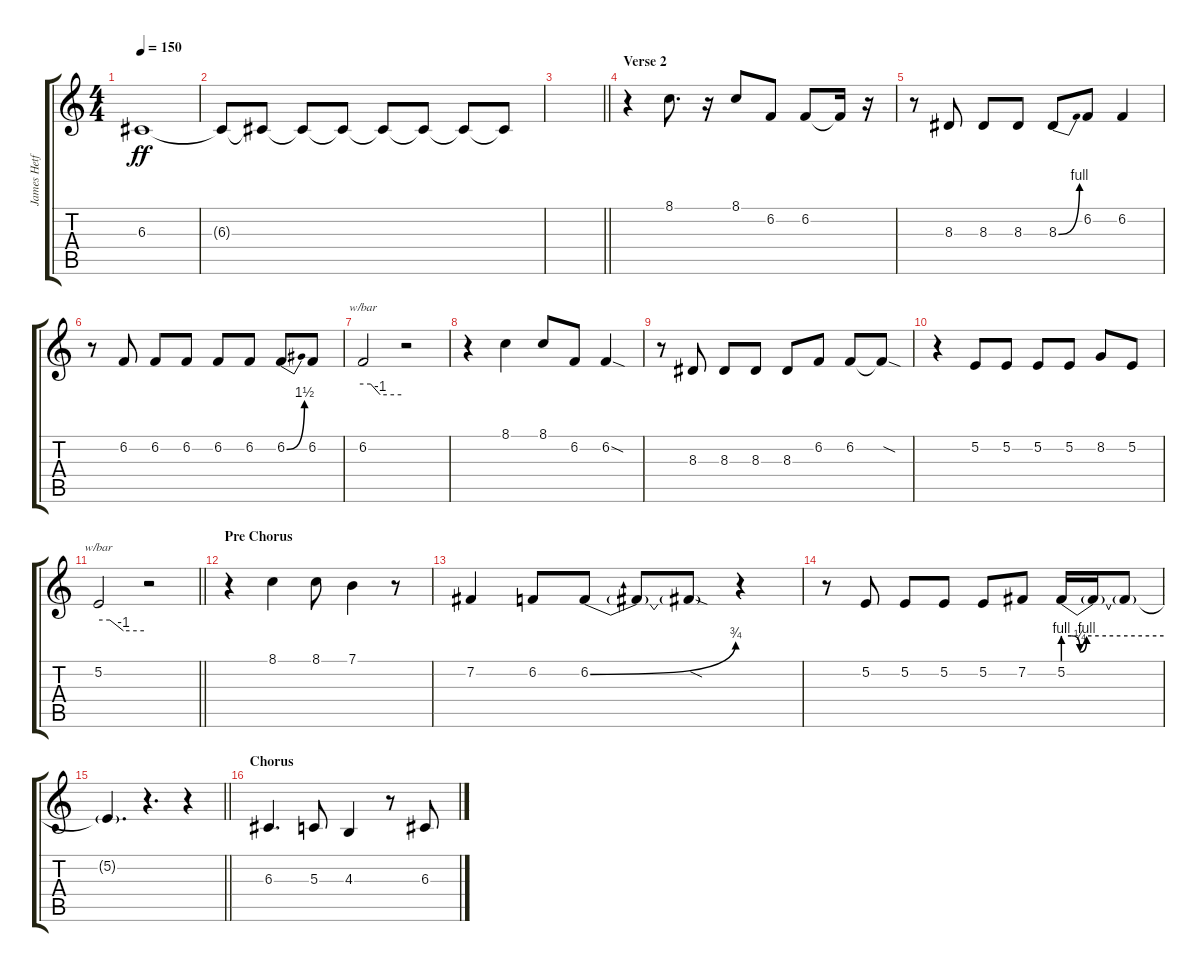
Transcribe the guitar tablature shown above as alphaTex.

\track ("James Hetfield [V]" "James Hetf") {instrument violin}
\staff {score tabs}
\tuning (E4 B3 G3 D3 A2 E2) {hide}
\ts (4 4)
\tempo 150
\clef g2
\ks c
6.3{t}.1{dy ff} |
6.3{t}.8 6.3{t}.8 6.3{t}.8{volume 14} 6.3{t}.8{volume 12} 6.3{t}.8{volume 10} 6.3{t}.8{volume 8} 6.3{t}.8{volume 6} 6.3{t}.8{volume 2} |
\barLineRight lightlight
|
\section ("" "Verse 2")
r.4{volume 16} 8.1.8{d} r.16 8.1.8 6.2.8 6.2.8 6.2{t}.16 r.16 |
r.8 8.3.8 8.3.8 8.3.8 8.3{be (bend 0 0 60 4)}.8 6.2.8 6.2.4 |
r.8 6.2.8 6.2.8 6.2.8 6.2.8 6.2.8 6.2{be (bend 0 0 60 6)}.8 6.2.8 |
6.2.2{tbe (custom default 0 0 12 0 27 -4 60 -4)} r.2 |
r.4 8.1.4 8.1.8 6.2.8 6.2{sod}.4 |
r.8 8.3.8 8.3.8 8.3.8 8.3.8 6.2.8 6.2.8 6.2{sod t}.8 |
r.4 5.2.8 5.2.8 5.2.8 5.2.8 8.2.8 5.2.8 |
\barLineRight lightlight
5.2.2{tbe (custom default 0 0 15 0 33 -4 60 -4)} r.2 |
\section ("" "Pre Chorus")
r.4 8.1.4 8.1.8 7.1.4 r.8 |
7.2.4 6.2.8 6.2{be (bend 0 0 60 3)}.8 6.2{t}.8 6.2{sod t}.8 r.4 |
r.8 5.2.8 5.2.8 5.2.8 5.2.8 7.2.8 5.2{be (custom 0 4 5 4 10 1 14 4 60 4)}.16 5.2{t}.16 5.2{t}.8 |
\barLineRight lightlight
5.2{t}.4{d} r.4{d} r.4 |
\section ("" "Chorus")
6.3.4{d} 5.3.8 4.3.4 r.8 6.3.8
